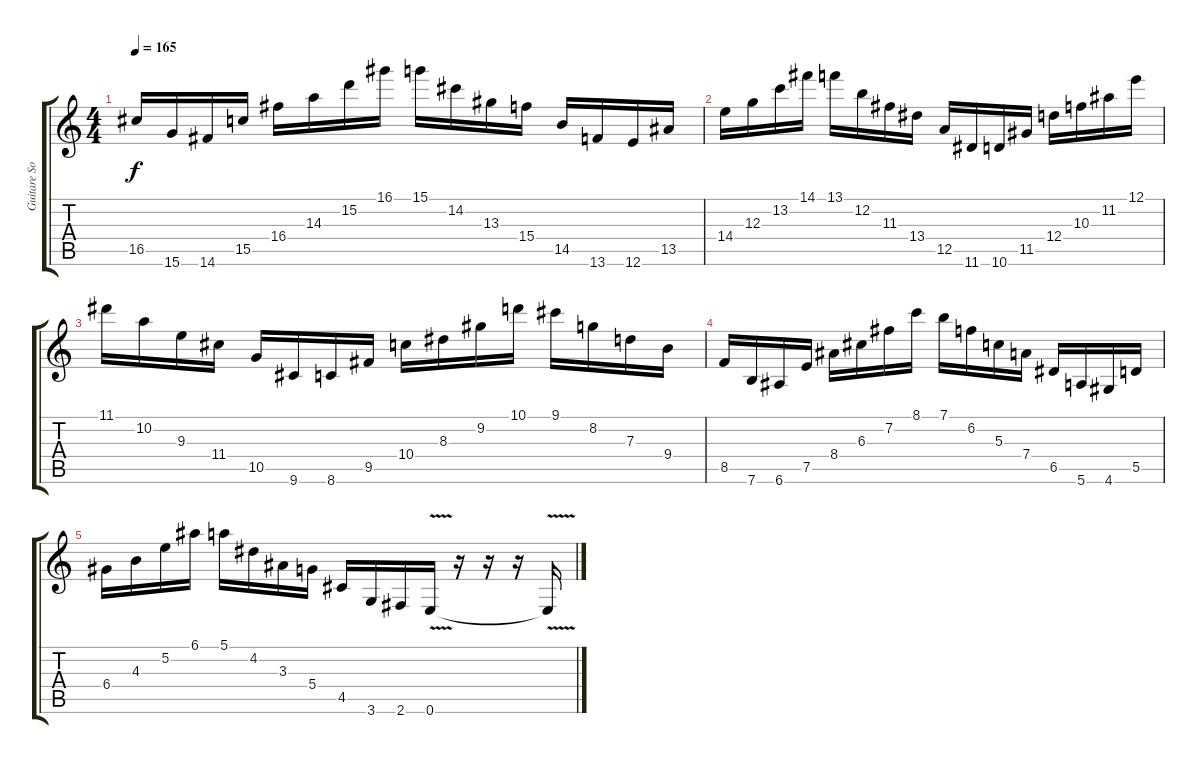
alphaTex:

\track ("Guitare Solo" "Guitare So") {instrument acousticguitarsteel}
\staff {score tabs}
\tuning (E4 B3 G3 D3 A2 E2) {hide}
\ts (4 4)
\tempo 165
\clef g2
\ks c
16.5.16{dy f} 15.6.16 14.6.16 15.5.16 16.4.16 14.3.16 15.2.16 16.1.16 15.1.16 14.2.16 13.3.16 15.4.16 14.5.16 13.6.16 12.6.16 13.5.16 |
14.4.16 12.3.16 13.2.16 14.1.16 13.1.16 12.2.16 11.3.16 13.4.16 12.5.16 11.6.16 10.6.16 11.5.16 12.4.16 10.3.16 11.2.16 12.1.16 |
11.1.16 10.2.16 9.3.16 11.4.16 10.5.16 9.6.16 8.6.16 9.5.16 10.4.16 8.3.16 9.2.16 10.1.16 9.1.16 8.2.16 7.3.16 9.4.16 |
8.5.16 7.6.16 6.6.16 7.5.16 8.4.16 6.3.16 7.2.16 8.1.16 7.1.16 6.2.16 5.3.16 7.4.16 6.5.16 5.6.16 4.6.16 5.5.16 |
6.4.16 4.3.16 5.2.16 6.1.16 5.1.16 4.2.16 3.3.16 5.4.16 4.5.16 3.6.16 2.6.16 0.6{v}.16 r.16 r.16 r.16 0.6{t}.16
